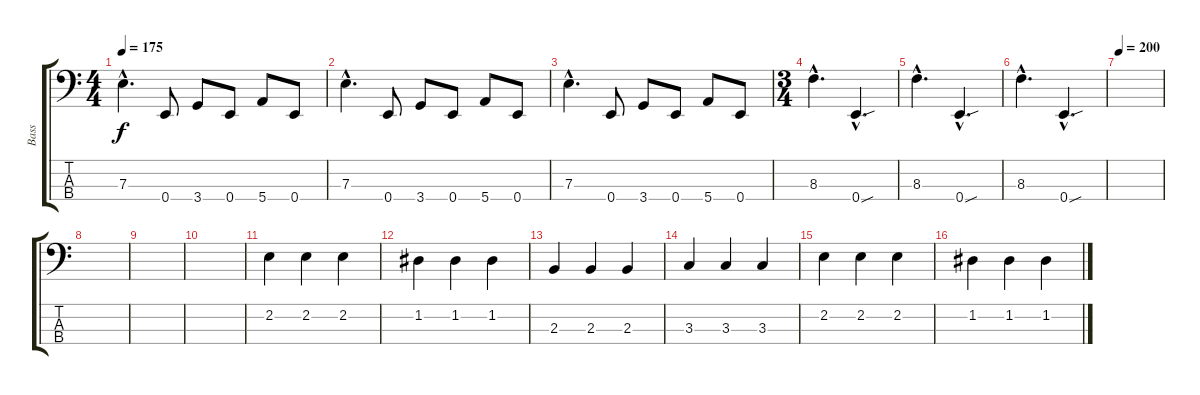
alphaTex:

\track ("Bass" "Bass") {instrument electricbassfinger}
\staff {score tabs}
\tuning (G2 D2 A1 E1) {hide}
\ts (4 4)
\tempo 175
\clef f4
\ks c
7.3{hac}.4{d dy f} 0.4.8 3.4.8 0.4.8 5.4.8 0.4.8 |
7.3{hac}.4{d} 0.4.8 3.4.8 0.4.8 5.4.8 0.4.8 |
7.3{hac}.4{d} 0.4.8 3.4.8 0.4.8 5.4.8 0.4.8 |
\ts (3 4)
8.3{hac}.4{d} 0.4{sou hac}.4{d} |
8.3{hac}.4{d} 0.4{sou hac}.4{d} |
8.3{hac}.4{d} 0.4{sou hac}.4{d} |
\tempo 200
|
|
|
|
2.2.4 2.2.4 2.2.4 |
1.2.4 1.2.4 1.2.4 |
2.3.4 2.3.4 2.3.4 |
3.3.4 3.3.4 3.3.4 |
2.2.4 2.2.4 2.2.4 |
1.2.4 1.2.4 1.2.4
